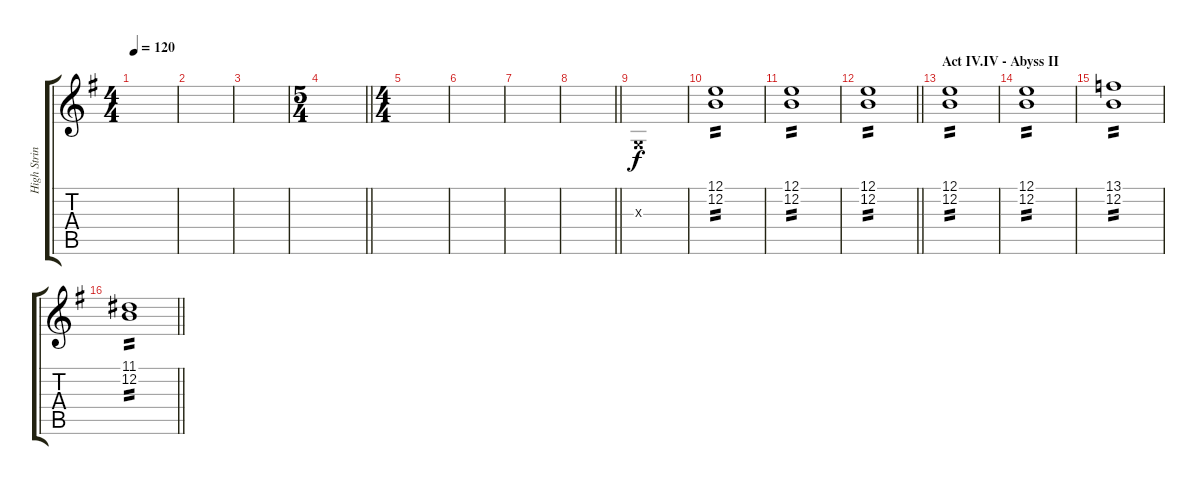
\track ("High Strings Standard" "High Strin") {instrument stringensemble1}
\staff {score tabs}
\tuning (E4 B3 G3 D3 A2 E2) {hide}
\ts (4 4)
\tempo 120
\clef g2
\ks eminor
|
|
|
\ts (5 4)
\barLineRight lightlight
|
\ts (4 4)
\section ("" "")
|
|
|
\barLineRight lightlight
|
0.3{x}.1{volume 0} |
(12.1 12.2).1{tp 2 volume 16} |
(12.1 12.2).1{tp 2} |
\barLineRight lightlight
(12.1 12.2).1{tp 2} |
\section ("" "Act IV.IV - Abyss II")
(12.1 12.2).1{tp 2} |
(12.1 12.2).1{tp 2} |
(13.1 12.2).1{tp 2} |
\barLineRight lightlight
(11.1 12.2).1{tp 2}
